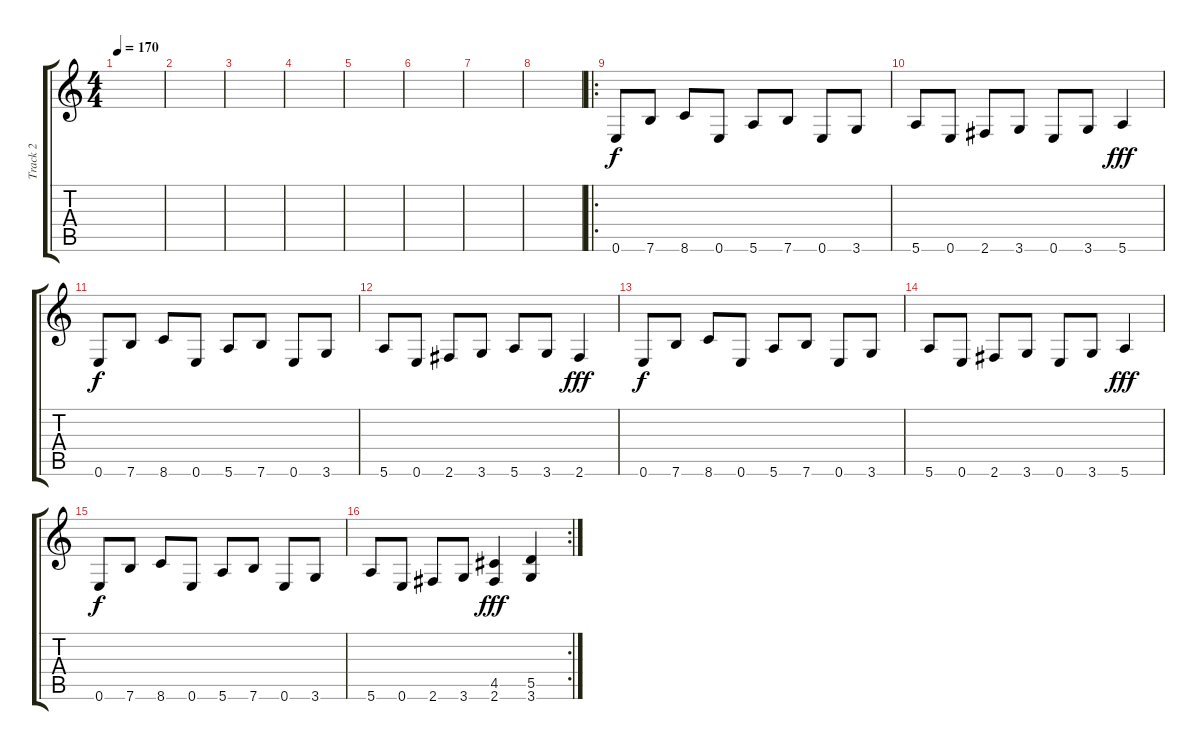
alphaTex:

\track ("Track 2" "Track 2") {instrument distortionguitar}
\staff {score tabs}
\tuning (E4 B3 G3 D3 A2 E2) {hide}
\ts (4 4)
\tempo 170
\clef g2
\ks c
|
|
|
|
|
|
|
|
\ro
0.6.8 7.6.8 8.6.8 0.6.8 5.6.8 7.6.8 0.6.8 3.6.8 |
5.6.8 0.6.8 2.6.8 3.6.8 0.6.8 3.6.8 5.6.4{dy fff} |
0.6.8{dy f} 7.6.8 8.6.8 0.6.8 5.6.8 7.6.8 0.6.8 3.6.8 |
5.6.8 0.6.8 2.6.8 3.6.8 5.6.8 3.6.8 2.6.4{dy fff} |
0.6.8{dy f} 7.6.8 8.6.8 0.6.8 5.6.8 7.6.8 0.6.8 3.6.8 |
5.6.8 0.6.8 2.6.8 3.6.8 0.6.8 3.6.8 5.6.4{dy fff} |
0.6.8{dy f} 7.6.8 8.6.8 0.6.8 5.6.8 7.6.8 0.6.8 3.6.8 |
\rc 2
5.6.8 0.6.8 2.6.8 3.6.8 (4.5 2.6).4{dy fff} (5.5 3.6).4
